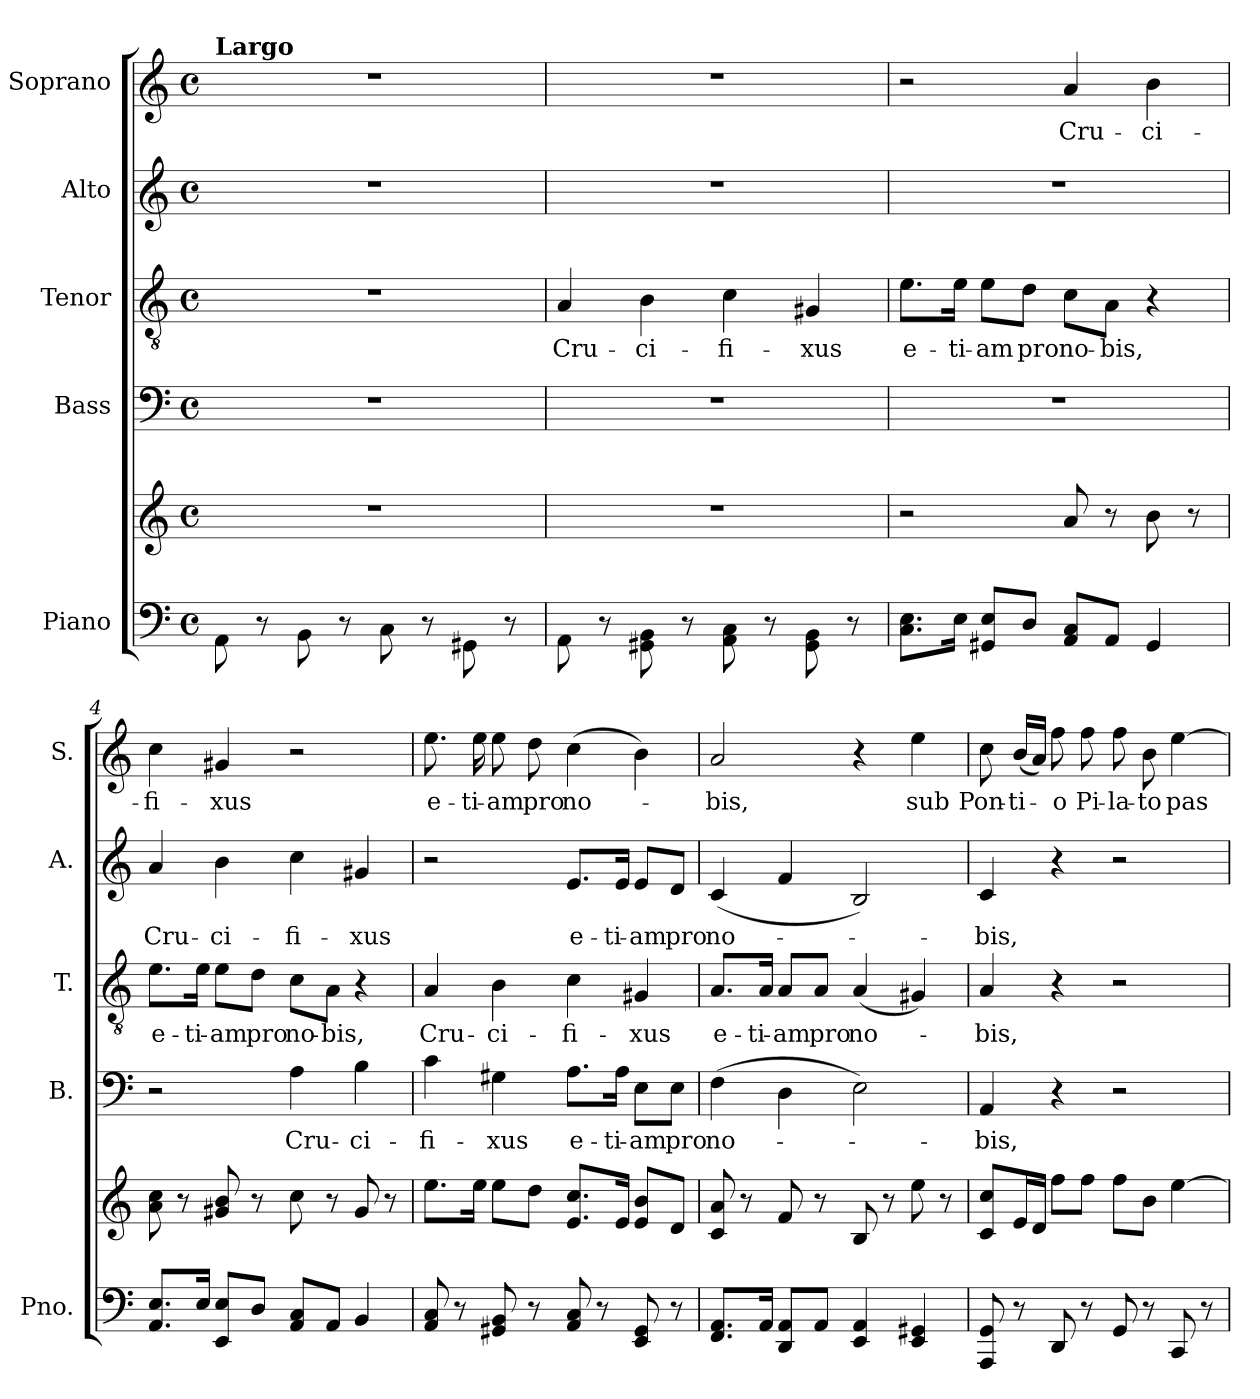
**kern	**kern	**kern	**text	**kern	**text	**kern	**text	**kern	**text
*part5	*part5	*part4	*part4	*part3	*part3	*part2	*part2	*part1	*part1
*staff6	*staff5	*staff4	*staff4	*staff3	*staff3	*staff2	*staff2	*staff1	*staff1
*I"Piano	*	*I"Bass	*	*I"Tenor	*	*I"Alto	*	*I"Soprano	*
*I'Pno.	*	*I'B.	*	*I'T.	*	*I'A.	*	*I'S.	*
*clefF4	*clefG2	*clefF4	*	*clefGv2	*	*clefG2	*	*clefG2	*
*k[]	*k[]	*k[]	*	*k[]	*	*k[]	*	*k[]	*
*M4/4	*M4/4	*M4/4	*	*M4/4	*	*M4/4	*	*M4/4	*
*met(c)	*met(c)	*met(c)	*	*met(c)	*	*met(c)	*	*met(c)	*
*MM40	*MM40	*MM40	*	*MM40	*	*MM40	*	*MM40	*
=1	=1	=1	=1	=1	=1	=1	=1	=1	=1
!	!	!	!	!	!	!	!	!LO:TX:a:B:t=Largo	!
8AA\	1r	1r	.	1r	.	1r	.	1r	.
8r	.	.	.	.	.	.	.	.	.
8BB\	.	.	.	.	.	.	.	.	.
8r	.	.	.	.	.	.	.	.	.
8C\	.	.	.	.	.	.	.	.	.
8r	.	.	.	.	.	.	.	.	.
8GG#X\	.	.	.	.	.	.	.	.	.
8r	.	.	.	.	.	.	.	.	.
=2	=2	=2	=2	=2	=2	=2	=2	=2	=2
!	!	!	!	!	!LO:LY:b	!	!	!	!
8AA\	1r	1r	.	4A/	Cru-	1r	.	1r	.
8r	.	.	.	.	.	.	.	.	.
!	!	!	!	!	!LO:LY:b	!	!	!	!
8GG#X\ 8BB\	.	.	.	4B\	-ci-	.	.	.	.
8r	.	.	.	.	.	.	.	.	.
!	!	!	!	!	!LO:LY:b	!	!	!	!
8AA\ 8C\	.	.	.	4c\	-fi-	.	.	.	.
8r	.	.	.	.	.	.	.	.	.
!	!	!	!	!	!LO:LY:b	!	!	!	!
8GG#\ 8BB\	.	.	.	4G#X/	-xus	.	.	.	.
8r	.	.	.	.	.	.	.	.	.
=3	=3	=3	=3	=3	=3	=3	=3	=3	=3
!	!	!	!	!	!LO:LY:b	!	!	!	!
8.C\ 8.E\L	2r	1r	.	8.e\L	e-	1r	.	2r	.
!	!	!	!	!	!LO:LY:b	!	!	!	!
16E\Jk	.	.	.	16e\Jk	-ti-	.	.	.	.
!	!	!	!	!	!LO:LY:b	!	!	!	!
8GG#X/ 8E/L	.	.	.	8e\L	-am	.	.	.	.
!	!	!	!	!	!LO:LY:b	!	!	!	!
8D/J	.	.	.	8d\J	pro	.	.	.	.
!	!	!	!	!	!LO:LY:b	!	!	!	!LO:LY:b
8AA/ 8C/L	8a/	.	.	8c\L	no-	.	.	4a/	Cru-
!	!	!	!	!	!LO:LY:b	!	!	!	!
8AA/J	8r	.	.	8A\J	-bis,	.	.	.	.
!	!	!	!	!	!	!	!	!	!LO:LY:b
4GG#/	8b\	.	.	4r	.	.	.	4b\	-ci-
.	8r	.	.	.	.	.	.	.	.
=4	=4	=4	=4	=4	=4	=4	=4	=4	=4
!	!	!	!	!	!LO:LY:b	!	!LO:LY:b	!	!LO:LY:b
8.AA/ 8.E/L	8a\ 8cc\	2r	.	8.e\L	e-	4a/	Cru-	4cc\	-fi-
.	8r	.	.	.	.	.	.	.	.
!	!	!	!	!	!LO:LY:b	!	!	!	!
16E/Jk	.	.	.	16e\Jk	-ti-	.	.	.	.
!	!	!	!	!	!LO:LY:b	!	!LO:LY:b	!	!LO:LY:b
8EE/ 8E/L	8g#X/ 8b/	.	.	8e\L	-am	4b\	-ci-	4g#X/	-xus
!	!	!	!	!	!LO:LY:b	!	!	!	!
8D/J	8r	.	.	8d\J	pro	.	.	.	.
!	!	!	!LO:LY:b	!	!LO:LY:b	!	!LO:LY:b	!	!
8AA/ 8C/L	8cc\	4A\	Cru-	8c\L	no-	4cc\	-fi-	2r	.
!	!	!	!	!	!LO:LY:b	!	!	!	!
8AA/J	8r	.	.	8A\J	-bis,	.	.	.	.
!	!	!	!LO:LY:b	!	!	!	!LO:LY:b	!	!
4BB/	8g#/	4B\	-ci-	4r	.	4g#X/	-xus	.	.
.	8r	.	.	.	.	.	.	.	.
!!LO:LB:g=z
=5	=5	=5	=5	=5	=5	=5	=5	=5	=5
!	!	!	!LO:LY:b	!	!LO:LY:b	!	!	!	!LO:LY:b
8AA/ 8C/	8.ee\L	4c\	-fi-	4A/	Cru-	2r	.	8.ee\	e-
8r	.	.	.	.	.	.	.	.	.
!	!	!	!	!	!	!	!	!	!LO:LY:b
.	16ee\Jk	.	.	.	.	.	.	16ee\	-ti-
!	!	!	!LO:LY:b	!	!LO:LY:b	!	!	!	!LO:LY:b
8GG#X/ 8BB/	8ee\L	4G#X\	-xus	4B\	-ci-	.	.	8ee\	-am
!	!	!	!	!	!	!	!	!	!LO:LY:b
8r	8dd\J	.	.	.	.	.	.	8dd\	pro
!	!	!	!LO:LY:b	!	!LO:LY:b	!	!LO:LY:b	!	!LO:LY:b
8AA/ 8C/	8.e/ 8.cc/L	8.A\L	e-	4c\	-fi-	8.e/L	e-	(>4cc\	no-
8r	.	.	.	.	.	.	.	.	.
!	!	!	!LO:LY:b	!	!	!	!LO:LY:b	!	!
.	16e/Jk	16A\Jk	-ti-	.	.	16e/Jk	-ti-	.	.
!	!	!	!LO:LY:b	!	!LO:LY:b	!	!LO:LY:b	!	!
8EE/ 8GG#/	8e/ 8b/L	8E\L	-am	4G#X/	-xus	8e/L	-am	4b\)	.
!	!	!	!LO:LY:b	!	!	!	!LO:LY:b	!	!
8r	8d/J	8E\J	pro	.	.	8d/J	pro	.	.
=6	=6	=6	=6	=6	=6	=6	=6	=6	=6
!	!	!	!LO:LY:b	!	!LO:LY:b	!	!LO:LY:b	!	!LO:LY:b
8.FF/ 8.AA/L	8c/ 8a/	(>4F\	no-	8.A/L	e-	(>4c/	no-	2a/	-bis,
.	8r	.	.	.	.	.	.	.	.
!	!	!	!	!	!LO:LY:b	!	!	!	!
16AA/Jk	.	.	.	16A/Jk	-ti-	.	.	.	.
!	!	!	!	!	!LO:LY:b	!	!	!	!
8DD/ 8AA/L	8f/	4D\	.	8A/L	-am	4f/	.	.	.
!	!	!	!	!	!LO:LY:b	!	!	!	!
8AA/J	8r	.	.	8A/J	pro	.	.	.	.
!	!	!	!	!	!LO:LY:b	!	!	!	!
4EE/ 4AA/	8B/	2E\)	.	(<4A/	no-	2B/)	.	4r	.
.	8r	.	.	.	.	.	.	.	.
!	!	!	!	!	!	!	!	!	!LO:LY:b
4EE/ 4GG#X/	8ee\	.	.	4G#X/)	.	.	.	4ee\	sub
.	8r	.	.	.	.	.	.	.	.
=7	=7	=7	=7	=7	=7	=7	=7	=7	=7
!	!	!	!LO:LY:b	!	!LO:LY:b	!	!LO:LY:b	!	!LO:LY:b
8AAA/ 8GG/	8c/ 8cc/L	4AA/	-bis,	4A/	-bis,	4c/	-bis,	8cc\	Pon-
!	!	!	!	!	!	!	!	!	!LO:LY:b
8r	16e/L	.	.	.	.	.	.	(>16b/LL	-ti-
.	16d/JJ	.	.	.	.	.	.	16a/JJ)	.
!	!	!	!	!	!	!	!	!	!LO:LY:b
8DD/	8ff\L	4r	.	4r	.	4r	.	8ff\	-o
!	!	!	!	!	!	!	!	!	!LO:LY:b
8r	8ff\J	.	.	.	.	.	.	8ff\	Pi-
!	!	!	!	!	!	!	!	!	!LO:LY:b
8GG/	8ff\L	2r	.	2r	.	2r	.	8ff\	-la-
!	!	!	!	!	!	!	!	!	!LO:LY:b
8r	8b\J	.	.	.	.	.	.	8b\	-to
!	!	!	!	!	!	!	!	!	!LO:LY:b
8CC/	[4ee\	.	.	.	.	.	.	[4ee\	pas-
8r	.	.	.	.	.	.	.	.	.
=	=	=	=	=	=	=	=	=	=
*-	*-	*-	*-	*-	*-	*-	*-	*-	*-
